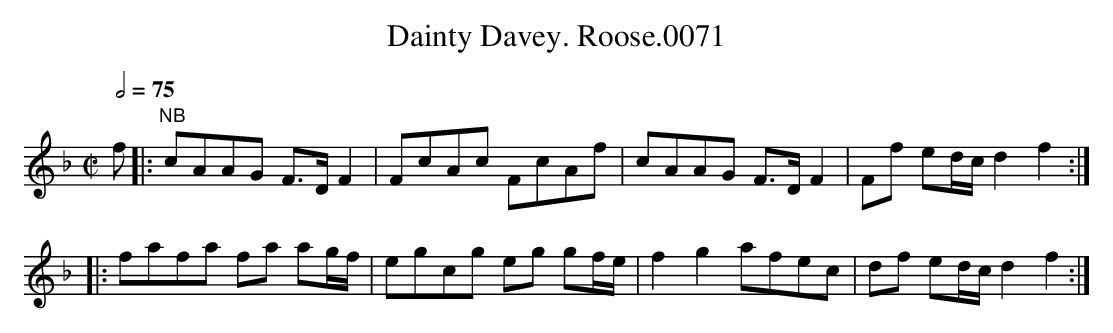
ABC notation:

X:1
T:Dainty Davey. Roose.0071
M:C|
L:1/8
Q:2/4=75
K:F
f |:"NB" cAAG F>DF2 | FcAc FcAf | cAAG F>DF2 | Ff ed/c/ d2f2 :|
|: fafa fa ag/f/ | egcg eg gf/e/ | f2g2 afec | df ed/c/ d2f2 :|
